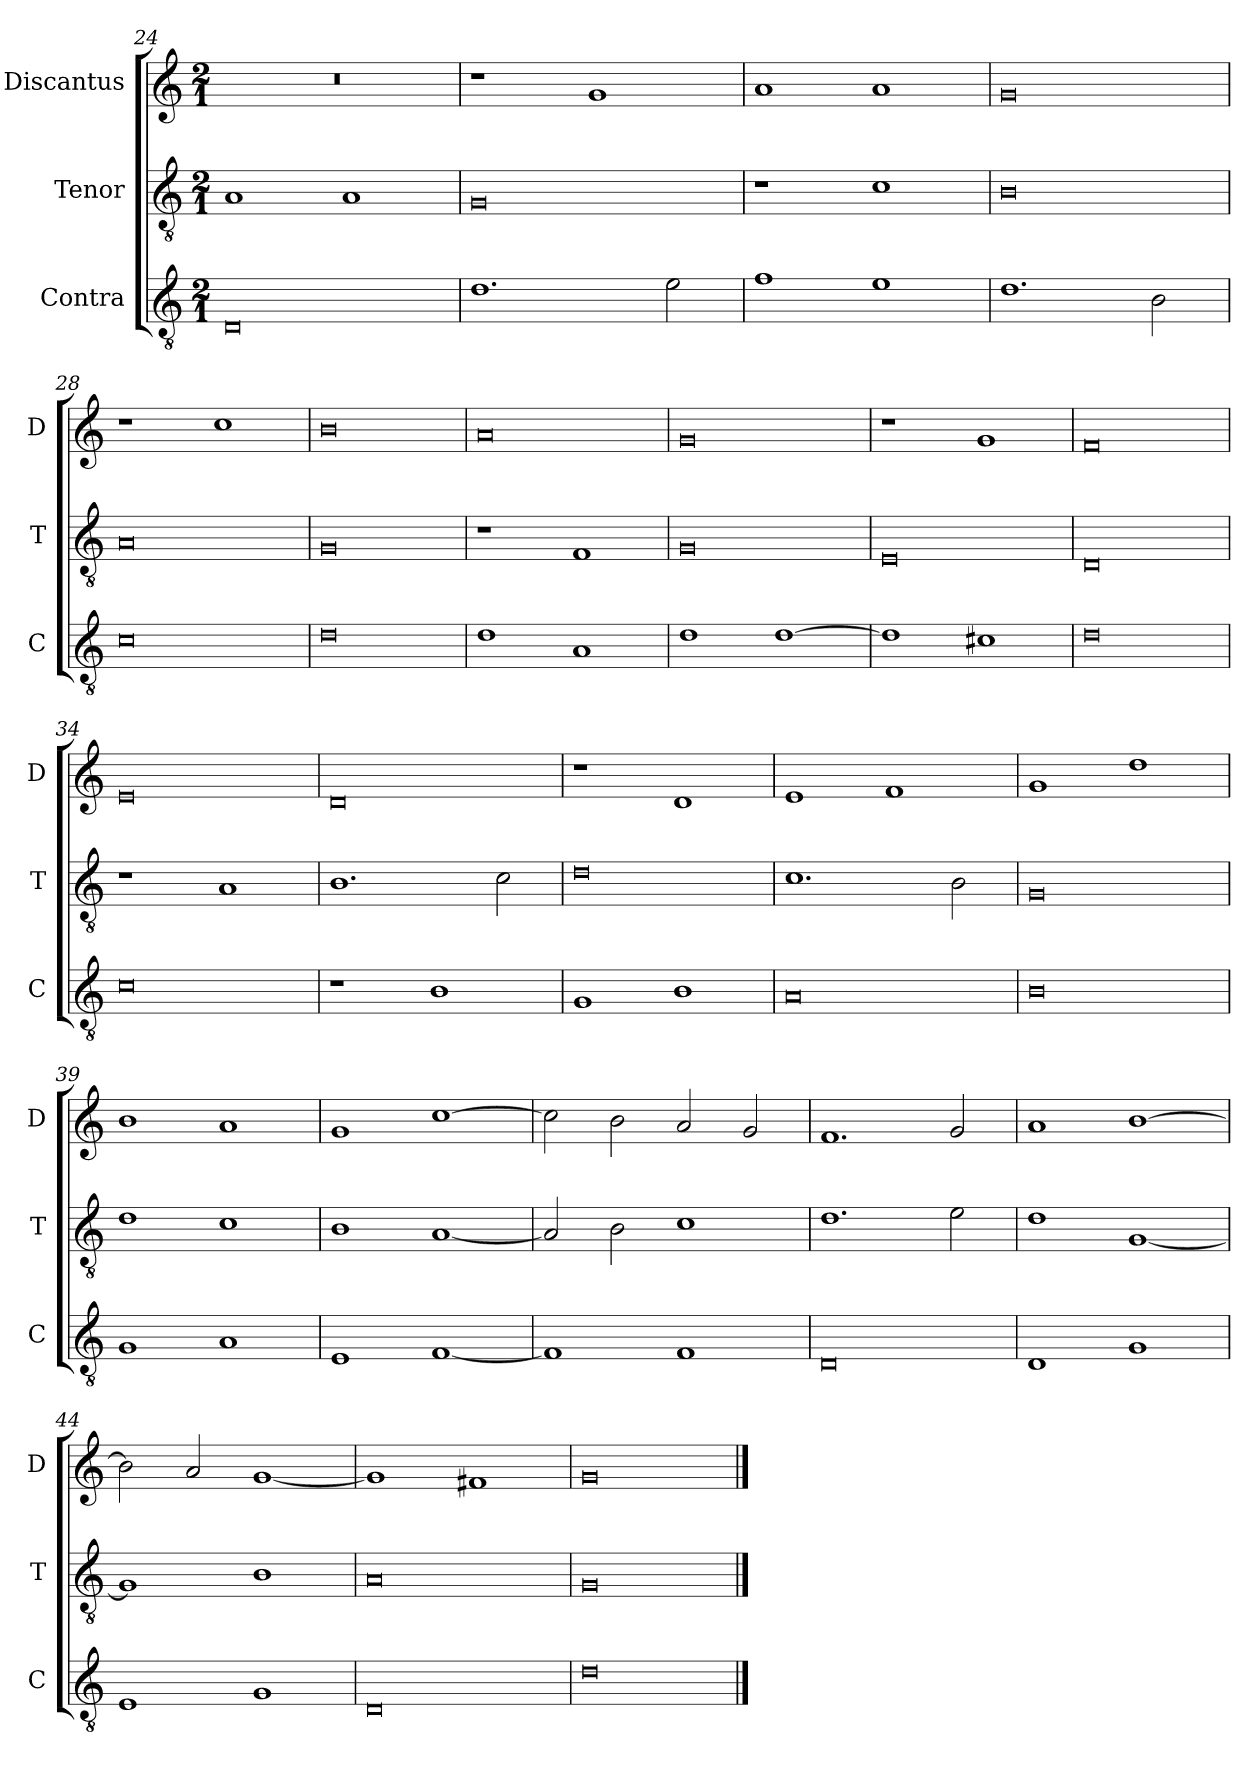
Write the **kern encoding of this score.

**kern	**kern	**kern
*part3	*part2	*part1
*staff3	*staff2	*staff1
*I"Contra	*I"Tenor	*I"Discantus
*I'C	*I'T	*I'D
*clefGv2	*clefGv2	*clefG2
*k[]	*k[]	*k[]
*M2/1	*M2/1	*M2/1
=24	=24	=24
0D	1A	0r
.	1A	.
=25	=25	=25
1.d	0G	1r
.	.	1g
2e\	.	.
=26	=26	=26
1f	1r	1a
1e	1c	1a
=27	=27	=27
1.d	0B	0g
2B\	.	.
=28	=28	=28
0c	0A	1r
.	.	1cc
=29	=29	=29
0d	0G	0b
=30	=30	=30
1d	1r	0a
1A	1F	.
=31	=31	=31
1d	0G	0g
[1d	.	.
=32	=32	=32
1d]	0E	1r
1c#X	.	1g
=33	=33	=33
0d	0D	0f
=34	=34	=34
0c	1r	0e
.	1A	.
=35	=35	=35
1r	1.B	0d
1B	.	.
.	2c\	.
=36	=36	=36
1G	0d	1r
1B	.	1d
=37	=37	=37
0A	1.c	1e
.	.	1f
.	2B\	.
=38	=38	=38
0B	0G	1g
.	.	1dd
=39	=39	=39
1G	1d	1b
1A	1c	1a
=40	=40	=40
1E	1B	1g
[1F	[1A	[1cc
=41	=41	=41
1F]	2A/]	2cc\]
.	2B\	2b\
1F	1c	2a/
.	.	2g/
=42	=42	=42
0D	1.d	1.f
.	2e\	2g/
=43	=43	=43
1D	1d	1a
1G	[1G	[1b
=44	=44	=44
1E	1G]	2b\]
.	.	2a/
1G	1B	[1g
=45	=45	=45
0D	0A	1g]
.	.	1f#X
=46	=46	=46
0d	0G	0g
==	==	==
*-	*-	*-
